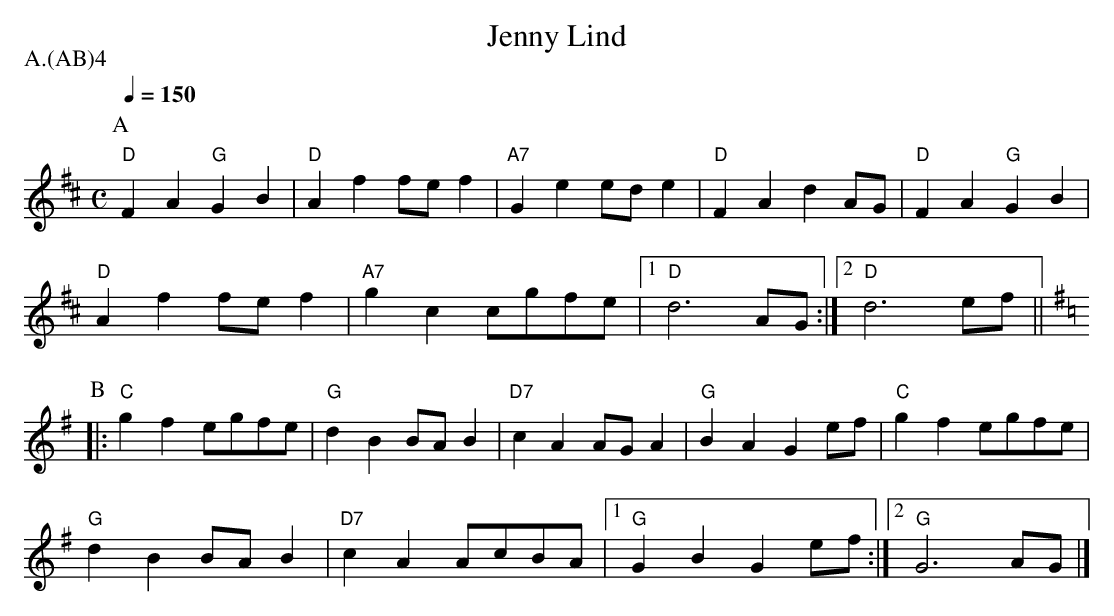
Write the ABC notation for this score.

X:1
T: Jenny Lind
P: A.(AB)4
M: C
K: D
L: 1/4
Q: 150
P: A
"D" F A "G" G B | "D" A f f/e/ f | "A7" G e e/d/ e |\
"D" F A d A/G/ | "D" F A "G" G B |
"D" A f f/e/ f | "A7" g c c/g/f/e/ | [1 "D" d3 A/G/ :| [2 "D" d3 e/f/ ||
K: G
P: B
|: "C" g f e/g/f/e/ | "G" d B B/A/ B | "D7" c A A/G/ A |\
"G" B A G e/f/ | "C" g f e/g/f/e/ |
"G" d B B/A/ B | "D7" c A A/c/B/A/ | [1 "G" G B G e/f/ :| [2 "G" G3 A/G/ |]
